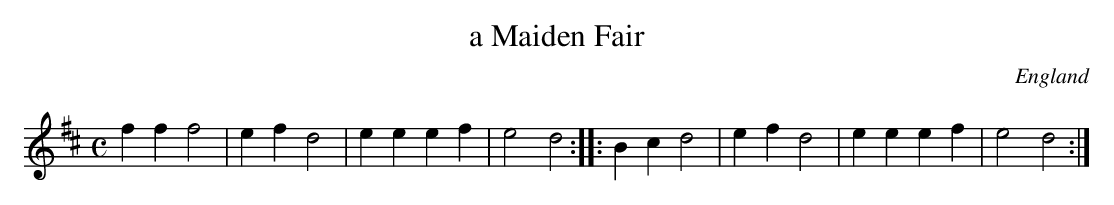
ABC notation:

X:1
T:a Maiden Fair
L:1/4
M:C
O:England
K:D
ff f2 | ef d2 | eeef | e2d2 :: Bcd2 | efd2 | eeef | e2d2:|
